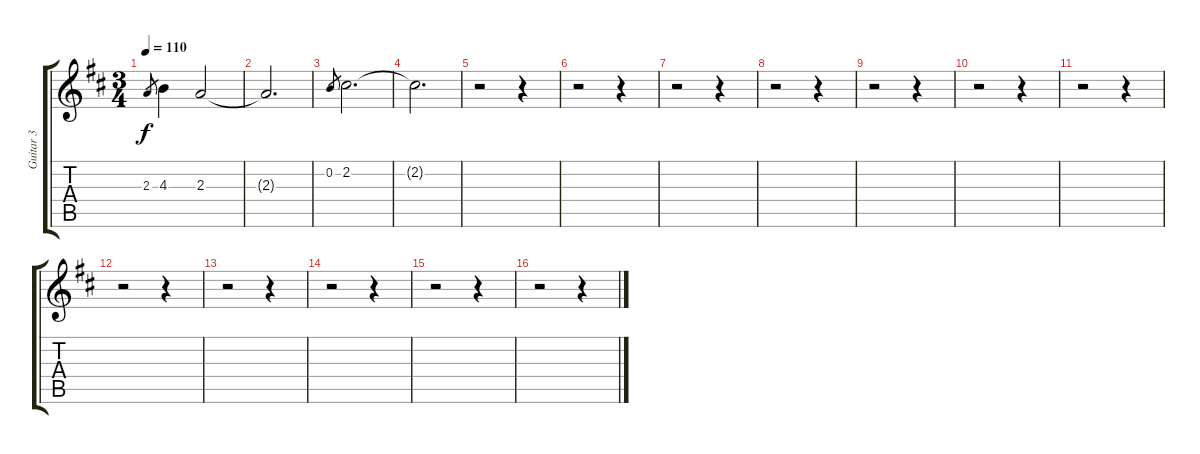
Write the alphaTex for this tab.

\track ("Guitar 3" "Guitar 3") {instrument acousticguitarnylon}
\staff {score tabs}
\tuning (E4 B3 G3 D3 A2 E2) {hide}
\ts (3 4)
\tempo 110
\clef g2
\ks d
2.3.8{gr dy f} 4.3.4 2.3.2 |
2.3{t}.2{d} |
0.2.8{gr} 2.2.2{d} |
2.2{t}.2{d} |
r.2 r.4 |
r.2 r.4 |
r.2 r.4 |
r.2 r.4 |
r.2 r.4 |
r.2 r.4 |
r.2 r.4 |
r.2 r.4 |
r.2 r.4 |
r.2 r.4 |
r.2 r.4 |
r.2 r.4
